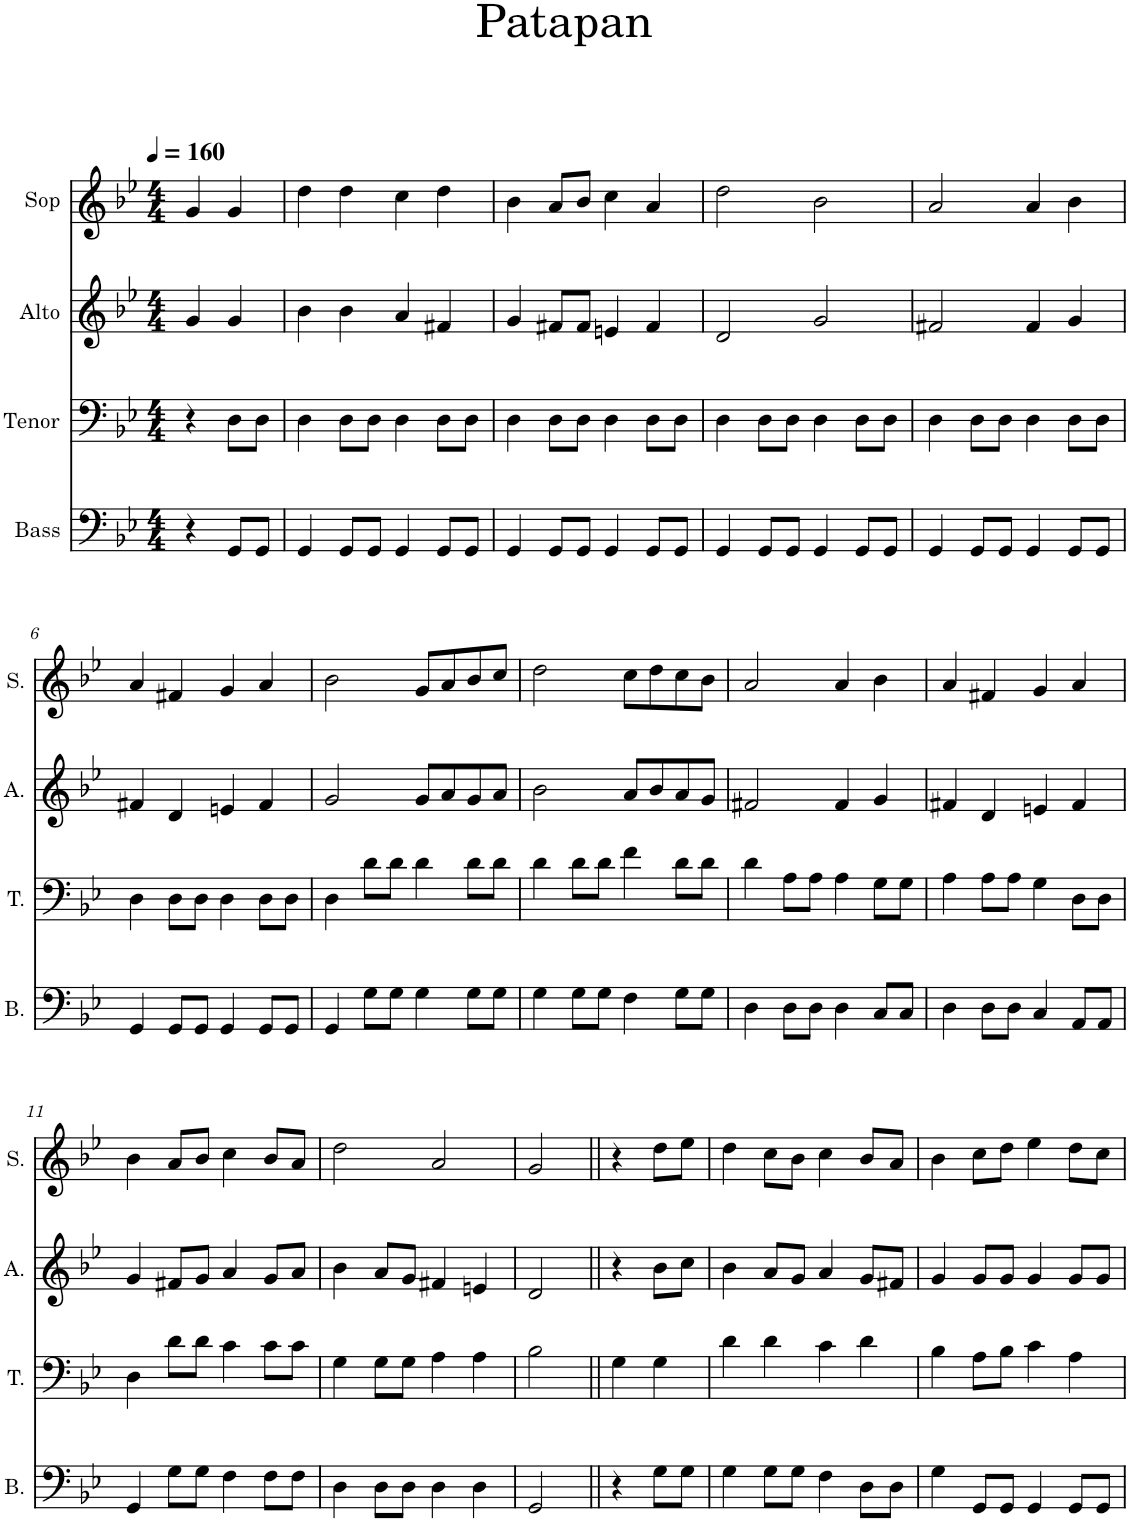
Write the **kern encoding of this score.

**kern	**kern	**kern	**kern
*part4	*part3	*part2	*part1
*staff4	*staff3	*staff2	*staff1
*I"Bass	*I"Tenor	*I"Alto	*I"Sop
*I'B.	*I'T.	*I'A.	*I'S.
*clefF4	*clefF4	*clefG2	*clefG2
*k[b-e-]	*k[b-e-]	*k[b-e-]	*k[b-e-]
*M4/4	*M4/4	*M4/4	*M4/4
*MM160	*MM160	*MM160	*MM160
=1	=1	=1	=1
4r	4r	4g/	4g/
8GG/L	8D\L	4g/	4g/
8GG/J	8D\J	.	.
=2	=2	=2	=2
4GG/	4D\	4b-\	4dd\
8GG/L	8D\L	4b-\	4dd\
8GG/J	8D\J	.	.
4GG/	4D\	4a/	4cc\
8GG/L	8D\L	4f#X/	4dd\
8GG/J	8D\J	.	.
=3	=3	=3	=3
4GG/	4D\	4g/	4b-\
8GG/L	8D\L	8f#X/L	8a/L
8GG/J	8D\J	8f#/J	8b-/J
4GG/	4D\	4en/	4cc\
8GG/L	8D\L	4f#/	4a/
8GG/J	8D\J	.	.
=4	=4	=4	=4
4GG/	4D\	2d/	2dd\
8GG/L	8D\L	.	.
8GG/J	8D\J	.	.
4GG/	4D\	2g/	2b-\
8GG/L	8D\L	.	.
8GG/J	8D\J	.	.
=5	=5	=5	=5
4GG/	4D\	2f#X/	2a/
8GG/L	8D\L	.	.
8GG/J	8D\J	.	.
4GG/	4D\	4f#/	4a/
8GG/L	8D\L	4g/	4b-\
8GG/J	8D\J	.	.
!!LO:LB:g=z
=6	=6	=6	=6
4GG/	4D\	4f#X/	4a/
8GG/L	8D\L	4d/	4f#X/
8GG/J	8D\J	.	.
4GG/	4D\	4en/	4g/
8GG/L	8D\L	4f#/	4a/
8GG/J	8D\J	.	.
=7	=7	=7	=7
4GG/	4D\	2g/	2b-\
8G\L	8d\L	.	.
8G\J	8d\J	.	.
4G\	4d\	8g/L	8g/L
.	.	8a/	8a/
8G\L	8d\L	8g/	8b-/
8G\J	8d\J	8a/J	8cc/J
=8	=8	=8	=8
4G\	4d\	2b-\	2dd\
8G\L	8d\L	.	.
8G\J	8d\J	.	.
4F\	4f\	8a/L	8cc\L
.	.	8b-/	8dd\
8G\L	8d\L	8a/	8cc\
8G\J	8d\J	8g/J	8b-\J
=9	=9	=9	=9
4D\	4d\	2f#X/	2a/
8D\L	8A\L	.	.
8D\J	8A\J	.	.
4D\	4A\	4f#/	4a/
8C/L	8G\L	4g/	4b-\
8C/J	8G\J	.	.
=10	=10	=10	=10
4D\	4A\	4f#X/	4a/
8D\L	8A\L	4d/	4f#X/
8D\J	8A\J	.	.
4C/	4G\	4en/	4g/
8AA/L	8D\L	4f#/	4a/
8AA/J	8D\J	.	.
!!LO:LB:g=z
=11	=11	=11	=11
4GG/	4D\	4g/	4b-\
8G\L	8d\L	8f#X/L	8a/L
8G\J	8d\J	8g/J	8b-/J
4F\	4c\	4a/	4cc\
8F\L	8c\L	8g/L	8b-/L
8F\J	8c\J	8a/J	8a/J
=12	=12	=12	=12
4D\	4G\	4b-\	2dd\
8D\L	8G\L	8a/L	.
8D\J	8G\J	8g/J	.
4D\	4A\	4f#X/	2a/
4D\	4A\	4en/	.
=13	=13	=13	=13
2GG/	2B-\	2d/	2g/
=14||	=14||	=14||	=14||
4r	4G\	4r	4r
8G\L	4G\	8b-\L	8dd\L
8G\J	.	8cc\J	8ee-\J
=15	=15	=15	=15
4G\	4d\	4b-\	4dd\
8G\L	4d\	8a/L	8cc\L
8G\J	.	8g/J	8b-\J
4F\	4c\	4a/	4cc\
8D\L	4d\	8g/L	8b-/L
8D\J	.	8f#X/J	8a/J
=16	=16	=16	=16
4G\	4B-\	4g/	4b-\
8GG/L	8A\L	8g/L	8cc\L
8GG/J	8B-\J	8g/J	8dd\J
4GG/	4c\	4g/	4ee-\
8GG/L	4A\	8g/L	8dd\L
8GG/J	.	8g/J	8cc\J
=	=	=	=
*-	*-	*-	*-
